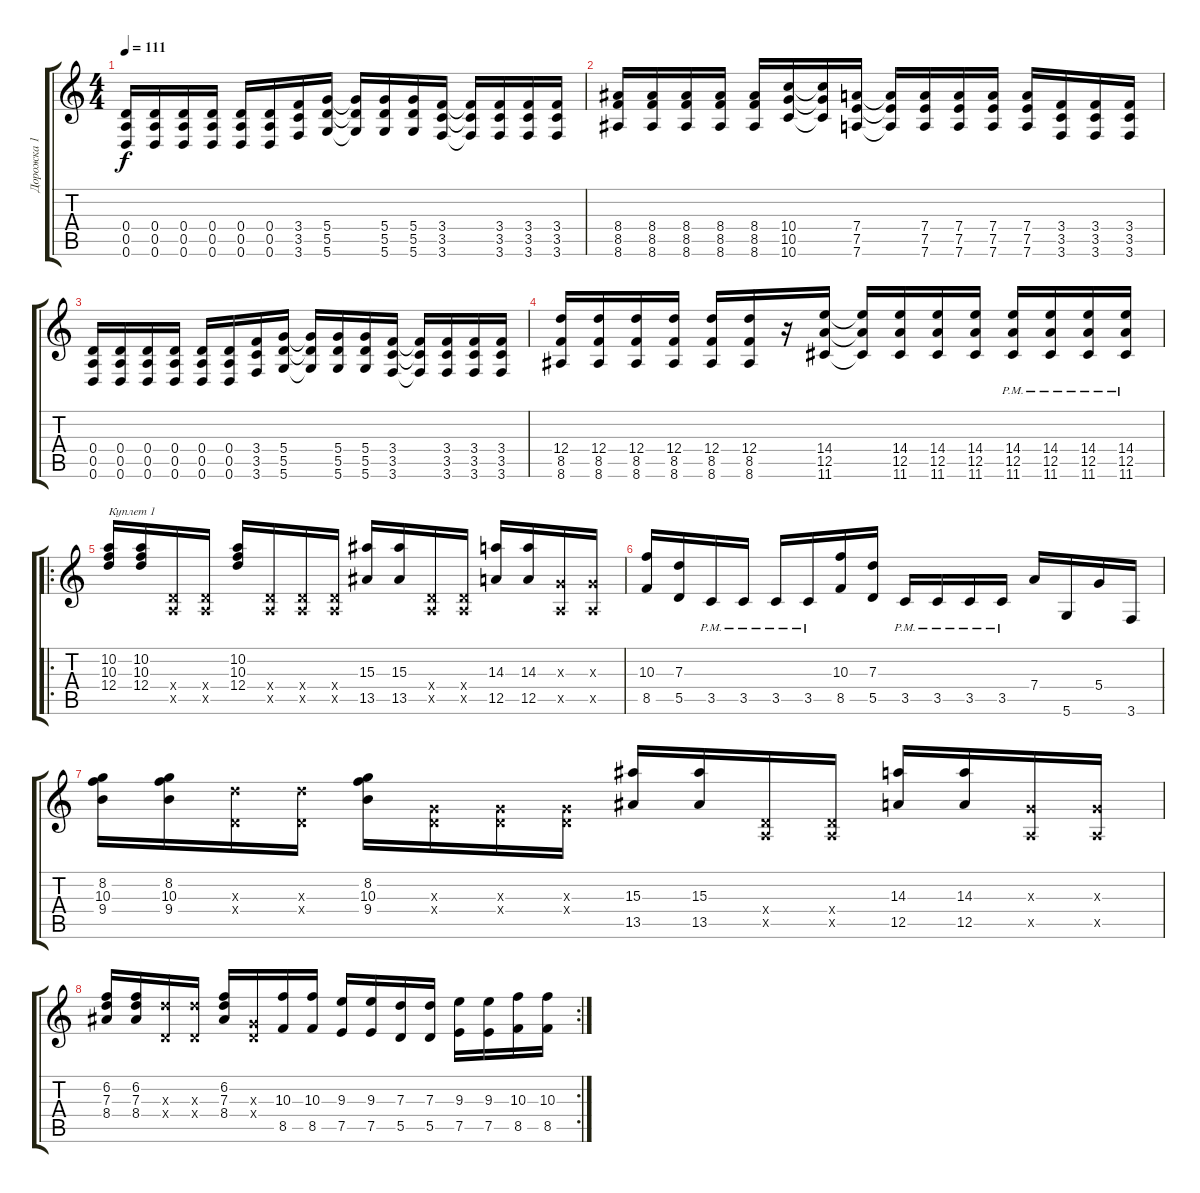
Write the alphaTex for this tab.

\track ("Дорожка 1" "Дорожка 1") {instrument overdrivenguitar}
\staff {score tabs}
\tuning (E4 B3 G3 D3 A2 D2) {hide}
\ts (4 4)
\tempo 111
\clef g2
\ks c
(0.4{t} 0.5{t} 0.6{t}).16{dy f} (0.4 0.5 0.6).16 (0.4 0.5 0.6).16 (0.4 0.5 0.6).16 (0.4 0.5 0.6).16 (0.4 0.5 0.6).16 (3.4 3.5 3.6).16 (5.4 5.5 5.6).16 (5.4{t} 5.5{t} 5.6{t}).16 (5.4 5.5 5.6).16 (5.4 5.5 5.6).16 (3.4 3.5 3.6).16 (3.4{t} 3.5{t} 3.6{t}).16 (3.4 3.5 3.6).16 (3.4 3.5 3.6).16 (3.4 3.5 3.6).16 |
(8.4 8.5 8.6).16 (8.4 8.5 8.6).16 (8.4 8.5 8.6).16 (8.4 8.5 8.6).16 (8.4 8.5 8.6).16 (10.4 10.5 10.6).16 (10.4{t} 10.5{t} 10.6{t}).16 (7.4 7.5 7.6).16 (7.4{t} 7.5{t} 7.6{t}).16 (7.4 7.5 7.6).16 (7.4 7.5 7.6).16 (7.4 7.5 7.6).16 (7.4 7.5 7.6).16 (3.4 3.5 3.6).16 (3.4 3.5 3.6).16 (3.4 3.5 3.6).16 |
(0.4 0.5 0.6).16 (0.4 0.5 0.6).16 (0.4 0.5 0.6).16 (0.4 0.5 0.6).16 (0.4 0.5 0.6).16 (0.4 0.5 0.6).16 (3.4 3.5 3.6).16 (5.4 5.5 5.6).16 (5.4{t} 5.5{t} 5.6{t}).16 (5.4 5.5 5.6).16 (5.4 5.5 5.6).16 (3.4 3.5 3.6).16 (3.4{t} 3.5{t} 3.6{t}).16 (3.4 3.5 3.6).16 (3.4 3.5 3.6).16 (3.4 3.5 3.6).16 |
(12.4 8.5 8.6).16 (12.4 8.5 8.6).16 (12.4 8.5 8.6).16 (12.4 8.5 8.6).16 (12.4 8.5 8.6).16 (12.4 8.5 8.6).16 r.16 (14.4 12.5 11.6).16 (14.4{t} 12.5{t} 11.6{t}).16 (14.4 12.5 11.6).16 (14.4 12.5 11.6).16 (14.4 12.5 11.6).16 (14.4{pm} 12.5{pm} 11.6{pm}).16 (14.4{pm} 12.5{pm} 11.6{pm}).16 (14.4{pm} 12.5{pm} 11.6{pm}).16 (14.4{pm} 12.5{pm} 11.6{pm}).16 |
\ro
(10.2 10.3 12.4).16{txt "Куплет 1"} (10.2 10.3 12.4).16 (0.4{x} 0.5{x}).16 (0.4{x} 0.5{x}).16 (10.2 10.3 12.4).16 (0.4{x} 0.5{x}).16 (0.4{x} 0.5{x}).16 (0.4{x} 0.5{x}).16 (15.3 13.5).16 (15.3 13.5).16 (0.4{x} 0.5{x}).16 (0.4{x} 0.5{x}).16 (14.3 12.5).16 (14.3 12.5).16 (0.3{x} 0.5{x}).16 (0.3{x} 0.5{x}).16 |
(10.3 8.5).16 (7.3 5.5).16 3.5{pm}.16 3.5{pm}.16 3.5{pm}.16 3.5{pm}.16 (10.3 8.5).16 (7.3 5.5).16 3.5{pm}.16 3.5{pm}.16 3.5{pm}.16 3.5{pm}.16 7.4.16 5.6.16 5.4.16 3.6.16 |
(8.2 10.3 9.4).16 (8.2 10.3 9.4).16 (7.3{x} 0.4{x}).16 (7.3{x} 0.4{x}).16 (8.2 10.3 9.4).16 (0.3{x} 0.4{x}).16 (0.3{x} 0.4{x}).16 (0.3{x} 0.4{x}).16 (15.3 13.5).16 (15.3 13.5).16 (0.4{x} 0.5{x}).16 (0.4{x} 0.5{x}).16 (14.3 12.5).16 (14.3 12.5).16 (0.3{x} 0.5{x}).16 (0.3{x} 0.5{x}).16 |
\rc 2
(6.2 7.3 8.4).16 (6.2 7.3 8.4).16 (7.3{x} 0.4{x}).16 (7.3{x} 0.4{x}).16 (6.2 7.3 8.4).16 (0.3{x} 0.4{x}).16 (10.3 8.5).16 (10.3 8.5).16 (9.3 7.5).16 (9.3 7.5).16 (7.3 5.5).16 (7.3 5.5).16 (9.3 7.5).16 (9.3 7.5).16 (10.3 8.5).16 (10.3 8.5).16
